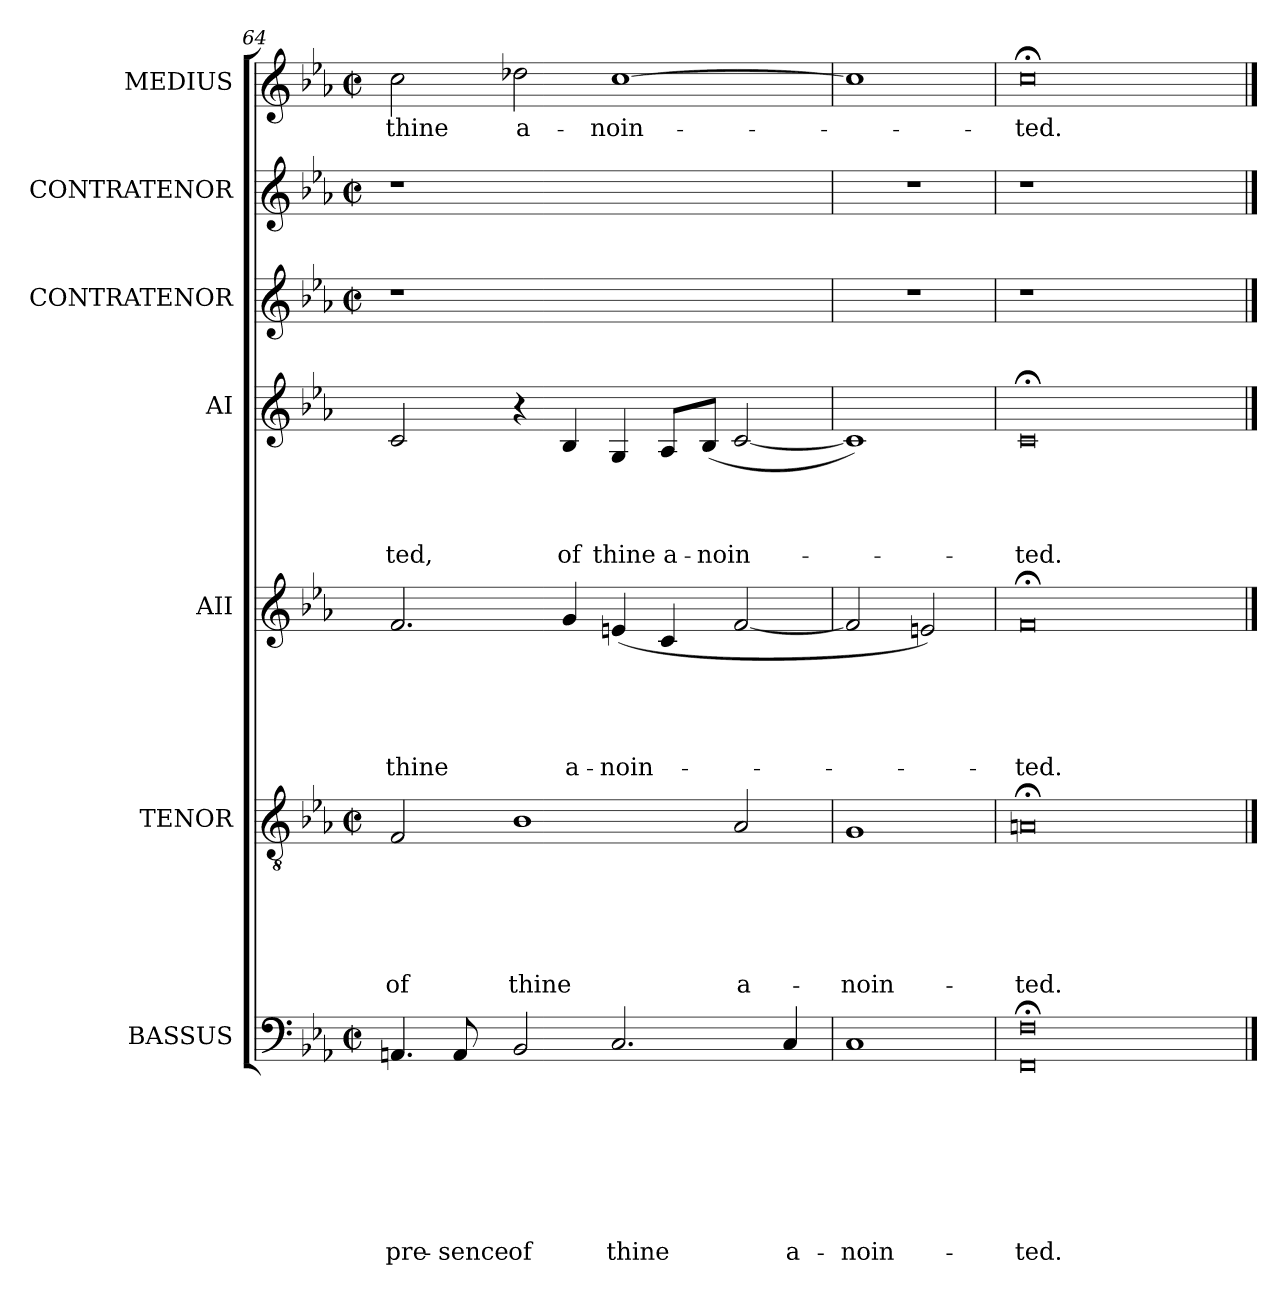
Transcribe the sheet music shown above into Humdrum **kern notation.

**kern	**text	**text	**text	**text	**text	**text	**text	**text	**kern	**text	**text	**text	**text	**text	**text	**kern	**text	**text	**text	**text	**text	**kern	**text	**text	**text	**text	**kern	**kern	**kern	**text
*part7	*part7	*part7	*part7	*part7	*part7	*part7	*part7	*part7	*part6	*part6	*part6	*part6	*part6	*part6	*part6	*part5	*part5	*part5	*part5	*part5	*part5	*part4	*part4	*part4	*part4	*part4	*part3	*part2	*part1	*part1
*staff7	*staff7	*staff7	*staff7	*staff7	*staff7	*staff7	*staff7	*staff7	*staff6	*staff6	*staff6	*staff6	*staff6	*staff6	*staff6	*staff5	*staff5	*staff5	*staff5	*staff5	*staff5	*staff4	*staff4	*staff4	*staff4	*staff4	*staff3	*staff2	*staff1	*staff1
*I"BASSUS	*	*	*	*	*	*	*	*	*I"TENOR	*	*	*	*	*	*	*I"AII	*	*	*	*	*	*I"AI	*	*	*	*	*I"CONTRATENOR	*I"CONTRATENOR	*I"MEDIUS	*
*I'B	*	*	*	*	*	*	*	*	*I'T	*	*	*	*	*	*	*I'AII	*	*	*	*	*	*I'AI	*	*	*	*	*	*	*	*
*clefF4	*	*	*	*	*	*	*	*	*clefGv2	*	*	*	*	*	*	*clefG2	*	*	*	*	*	*clefG2	*	*	*	*	*clefG2	*clefG2	*clefG2	*
*k[b-e-a-]	*	*	*	*	*	*	*	*	*k[b-e-a-]	*	*	*	*	*	*	*k[b-e-a-]	*	*	*	*	*	*k[b-e-a-]	*	*	*	*	*k[b-e-a-]	*k[b-e-a-]	*k[b-e-a-]	*
*E-:	*	*	*	*	*	*	*	*	*E-:	*	*	*	*	*	*	*E-:	*	*	*	*	*	*E-:	*	*	*	*	*E-:	*E-:	*E-:	*
*M2/2	*	*	*	*	*	*	*	*	*M2/2	*	*	*	*	*	*	*	*	*	*	*	*	*	*	*	*	*	*M2/2	*M2/2	*M2/2	*
*met(c|)	*	*	*	*	*	*	*	*	*met(c|)	*	*	*	*	*	*	*	*	*	*	*	*	*	*	*	*	*	*met(c|)	*met(c|)	*met(c|)	*
=64	=64	=64	=64	=64	=64	=64	=64	=64	=64	=64	=64	=64	=64	=64	=64	=64	=64	=64	=64	=64	=64	=64	=64	=64	=64	=64	=64	=64	=64	=64
!	!	!	!	!	!	!	!	!LO:LY:b	!	!	!	!	!	!	!LO:LY:b	!	!	!	!	!	!LO:LY:b	!	!	!	!	!LO:LY:b	!	!	!	!LO:LY:b
4.AAn/	.	.	.	.	.	.	.	pre-	2F/	.	.	.	.	.	of	2.f/	.	.	.	.	thine	2c/	.	.	.	-ted,	1r	1r	2cc\	thine
!	!	!	!	!	!	!	!	!LO:LY:b	!	!	!	!	!	!	!	!	!	!	!	!	!	!	!	!	!	!	!	!	!	!
8AA/	.	.	.	.	.	.	.	-sence	.	.	.	.	.	.	.	.	.	.	.	.	.	.	.	.	.	.	.	.	.	.
!	!	!	!	!	!	!	!	!LO:LY:b	!	!	!	!	!	!	!LO:LY:b	!	!	!	!	!	!	!	!	!	!	!	!	!	!	!LO:LY:b
2BB-/	.	.	.	.	.	.	.	of	1B-	.	.	.	.	.	thine	.	.	.	.	.	.	4r	.	.	.	.	.	.	2dd-X\	a-
!	!	!	!	!	!	!	!	!	!	!	!	!	!	!	!	!	!	!	!	!	!LO:LY:b	!	!	!	!	!LO:LY:b	!	!	!	!
.	.	.	.	.	.	.	.	.	.	.	.	.	.	.	.	4g/	.	.	.	.	a-	4B-/	.	.	.	of	.	.	.	.
!	!	!	!	!	!	!	!	!LO:LY:b	!	!	!	!	!	!	!	!	!	!	!	!	!LO:LY:b	!	!	!	!	!LO:LY:b	!	!	!	!LO:LY:b
2.C/	.	.	.	.	.	.	.	thine	.	.	.	.	.	.	.	(<4en/	.	.	.	.	-noin-	4G/	.	.	.	thine	1ryy	1ryy	[>1cc	-noin-
!	!	!	!	!	!	!	!	!	!	!	!	!	!	!	!	!	!	!	!	!	!	!	!	!	!	!LO:LY:b	!	!	!	!
.	.	.	.	.	.	.	.	.	.	.	.	.	.	.	.	4c/	.	.	.	.	.	8A-/L	.	.	.	a-	.	.	.	.
!	!	!	!	!	!	!	!	!	!	!	!	!	!	!	!	!	!	!	!	!	!	!	!	!	!	!LO:LY:b	!	!	!	!
.	.	.	.	.	.	.	.	.	.	.	.	.	.	.	.	.	.	.	.	.	.	(8B-/J	.	.	.	-noin-	.	.	.	.
!	!	!	!	!	!	!	!	!	!	!	!	!	!	!	!LO:LY:b	!	!	!	!	!	!	!	!	!	!	!	!	!	!	!
.	.	.	.	.	.	.	.	.	2A-/	.	.	.	.	.	a-	[<2f/	.	.	.	.	.	[<2c/	.	.	.	.	.	.	.	.
!	!	!	!	!	!	!	!	!LO:LY:b	!	!	!	!	!	!	!	!	!	!	!	!	!	!	!	!	!	!	!	!	!	!
4C/	.	.	.	.	.	.	.	a-	.	.	.	.	.	.	.	.	.	.	.	.	.	.	.	.	.	.	.	.	.	.
=65	=65	=65	=65	=65	=65	=65	=65	=65	=65	=65	=65	=65	=65	=65	=65	=65	=65	=65	=65	=65	=65	=65	=65	=65	=65	=65	=65	=65	=65	=65
!	!	!	!	!	!	!	!	!LO:LY:b	!	!	!	!	!	!	!LO:LY:b	!	!	!	!	!	!	!	!	!	!	!	!	!	!	!
1C	.	.	.	.	.	.	.	-noin-	1G	.	.	.	.	.	-noin-	2f/]	.	.	.	.	.	1c])	.	.	.	.	1r	1r	1cc]	.
.	.	.	.	.	.	.	.	.	.	.	.	.	.	.	.	2e/)	.	.	.	.	.	.	.	.	.	.	.	.	.	.
=66	=66	=66	=66	=66	=66	=66	=66	=66	=66	=66	=66	=66	=66	=66	=66	=66	=66	=66	=66	=66	=66	=66	=66	=66	=66	=66	=66	=66	=66	=66
!	!	!	!	!	!	!	!	!LO:LY:b	!	!	!	!	!	!	!LO:LY:b	!	!	!	!	!	!LO:LY:b	!	!	!	!	!LO:LY:b	!	!	!	!LO:LY:b
0FF; 0F;	.	.	.	.	.	.	.	-ted.	0An;	.	.	.	.	.	-ted.	0f;	.	.	.	.	-ted.	0c;	.	.	.	-ted.	1r	1r	0cc;<	-ted.
.	.	.	.	.	.	.	.	.	.	.	.	.	.	.	.	.	.	.	.	.	.	.	.	.	.	.	1ryy	1ryy	.	.
==	==	==	==	==	==	==	==	==	==	==	==	==	==	==	==	==	==	==	==	==	==	==	==	==	==	==	==	==	==	==
*-	*-	*-	*-	*-	*-	*-	*-	*-	*-	*-	*-	*-	*-	*-	*-	*-	*-	*-	*-	*-	*-	*-	*-	*-	*-	*-	*-	*-	*-	*-
